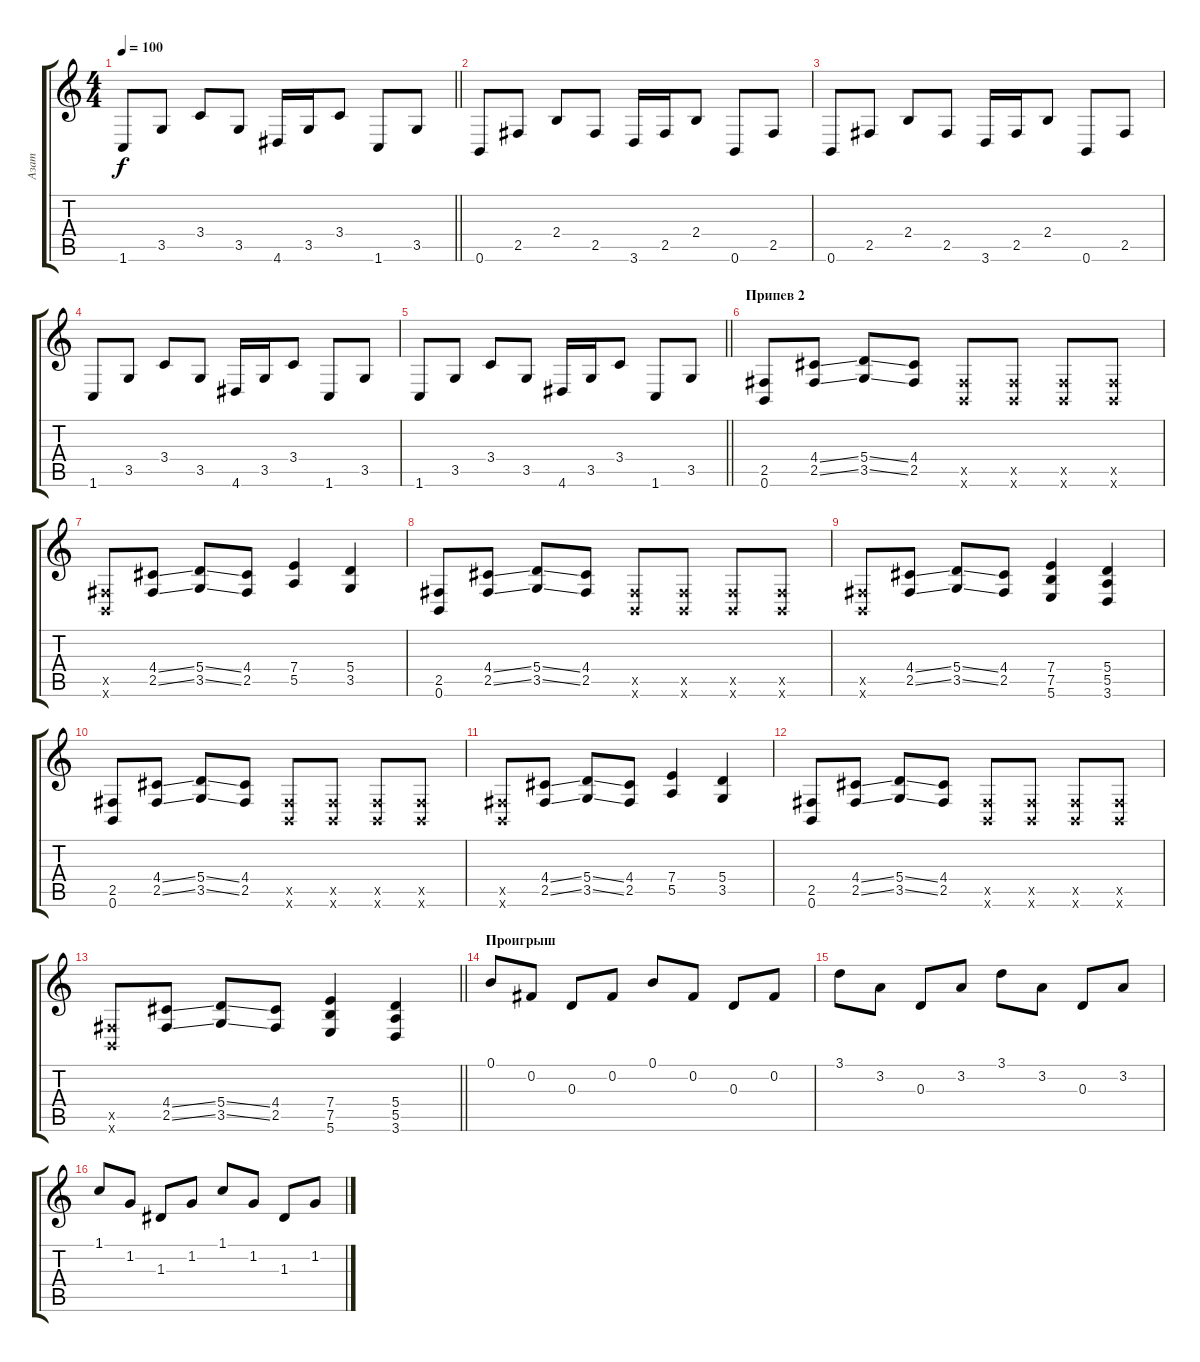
\track ("Азат" "Азат") {instrument electricguitarjazz}
\staff {score tabs}
\tuning (B3 Gb3 D3 A2 E2 B1) {hide}
\ts (4 4)
\tempo 100
\clef g2
\barLineRight lightlight
\ks c
1.6.8{dy f} 3.5.8 3.4.8 3.5.8 4.6.16 3.5.16 3.4.8 1.6.8 3.5.8 |
0.6.8 2.5.8 2.4.8 2.5.8 3.6.16 2.5.16 2.4.8 0.6.8 2.5.8 |
0.6.8 2.5.8 2.4.8 2.5.8 3.6.16 2.5.16 2.4.8 0.6.8 2.5.8 |
1.6.8 3.5.8 3.4.8 3.5.8 4.6.16 3.5.16 3.4.8 1.6.8 3.5.8 |
\barLineRight lightlight
1.6.8 3.5.8 3.4.8 3.5.8 4.6.16 3.5.16 3.4.8 1.6.8 3.5.8 |
\section ("" "Припев 2")
(2.5 0.6).8{instrument distortionguitar} (4.4{ss} 2.5{ss}).8 (5.4{ss} 3.5{ss}).8 (4.4 2.5).8 (2.5{x} 0.6{x}).8 (2.5{x} 0.6{x}).8 (2.5{x} 0.6{x}).8 (2.5{x} 0.6{x}).8 |
(2.5{x} 0.6{x}).8{instrument distortionguitar} (4.4{ss} 2.5{ss}).8 (5.4{ss} 3.5{ss}).8 (4.4 2.5).8 (7.4 5.5).4 (5.4 3.5).4 |
(2.5 0.6).8{instrument distortionguitar} (4.4{ss} 2.5{ss}).8 (5.4{ss} 3.5{ss}).8 (4.4 2.5).8 (2.5{x} 0.6{x}).8 (2.5{x} 0.6{x}).8 (2.5{x} 0.6{x}).8 (2.5{x} 0.6{x}).8 |
(2.5{x} 0.6{x}).8{instrument distortionguitar} (4.4{ss} 2.5{ss}).8 (5.4{ss} 3.5{ss}).8 (4.4 2.5).8 (7.4 7.5 5.6).4 (5.4 5.5 3.6).4 |
(2.5 0.6).8{instrument distortionguitar} (4.4{ss} 2.5{ss}).8 (5.4{ss} 3.5{ss}).8 (4.4 2.5).8 (2.5{x} 0.6{x}).8 (2.5{x} 0.6{x}).8 (2.5{x} 0.6{x}).8 (2.5{x} 0.6{x}).8 |
(2.5{x} 0.6{x}).8{instrument distortionguitar} (4.4{ss} 2.5{ss}).8 (5.4{ss} 3.5{ss}).8 (4.4 2.5).8 (7.4 5.5).4 (5.4 3.5).4 |
(2.5 0.6).8{instrument distortionguitar} (4.4{ss} 2.5{ss}).8 (5.4{ss} 3.5{ss}).8 (4.4 2.5).8 (2.5{x} 0.6{x}).8 (2.5{x} 0.6{x}).8 (2.5{x} 0.6{x}).8 (2.5{x} 0.6{x}).8 |
\barLineRight lightlight
(2.5{x} 0.6{x}).8{instrument distortionguitar} (4.4{ss} 2.5{ss}).8 (5.4{ss} 3.5{ss}).8 (4.4 2.5).8 (7.4 7.5 5.6).4 (5.4 5.5 3.6).4 |
\section ("" "Проигрыш")
0.1.8{instrument electricguitarjazz} 0.2.8 0.3.8 0.2.8 0.1.8 0.2.8 0.3.8 0.2.8 |
3.1.8 3.2.8 0.3.8 3.2.8 3.1.8 3.2.8 0.3.8 3.2.8 |
1.1.8 1.2.8 1.3.8 1.2.8 1.1.8 1.2.8 1.3.8 1.2.8
